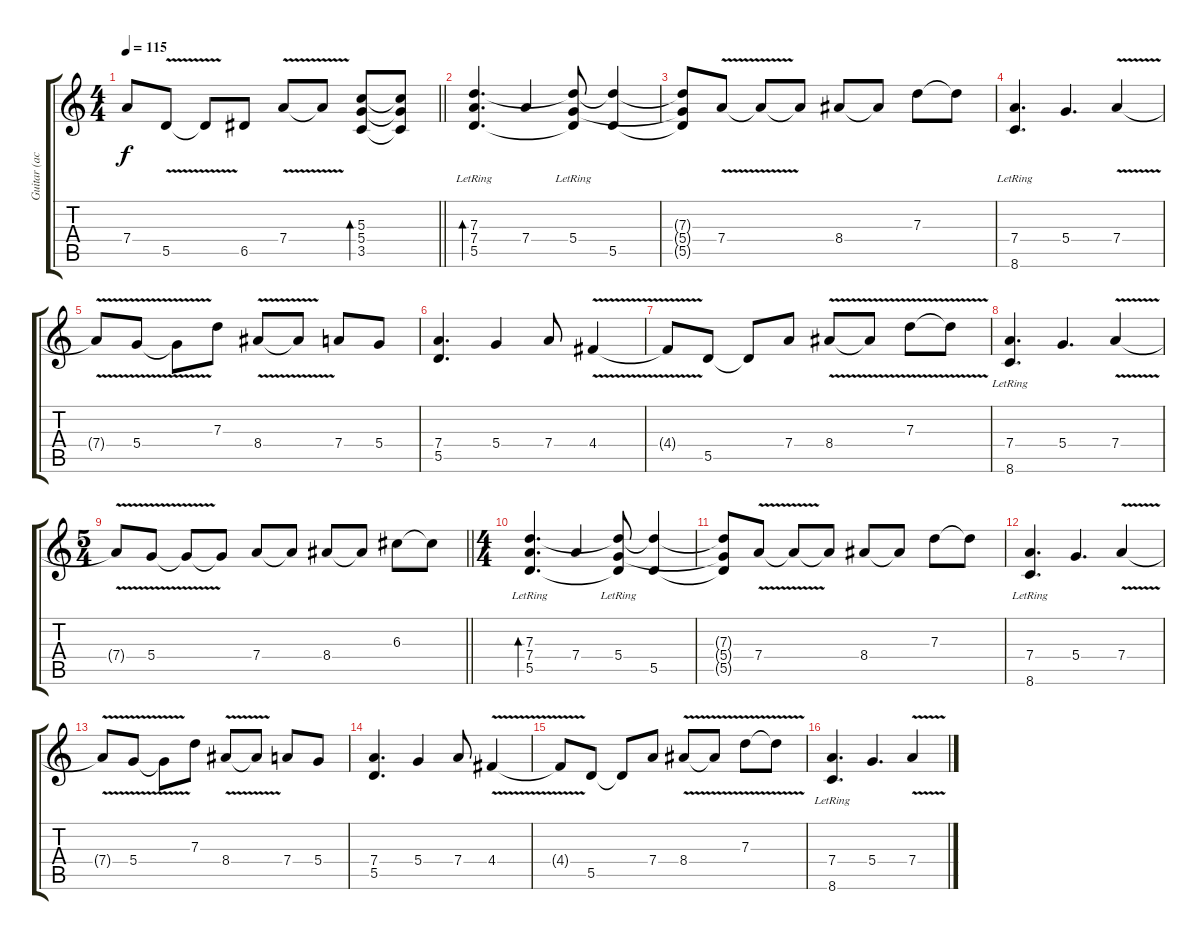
\track ("Guitar (acoustic)" "Guitar (ac") {instrument acousticguitarsteel}
\staff {score tabs}
\tuning (E4 B3 G3 D3 A2 E2) {hide}
\ts (4 4)
\tempo 115
\clef g2
\barLineRight lightlight
\ks c
7.4{t}.8{dy f} 5.5{v}.8 5.5{t}.8 6.5.8 7.4{v}.8 7.4{t}.8 (5.3 5.4 3.5).8{bd 60} (5.3{t} 5.4{t} 3.5{t}).8 |
\section ("" "")
(7.3{lr} 7.4 5.5{lr}).4{d bd 60} 7.4.4 (7.3{t} 5.4{lr} 5.5{t}).8 (7.3{t} 5.5).4 |
(7.3{t} 5.4{t} 5.5{t}).8 7.4{v}.8 7.4{t}.8 7.4{t}.8 8.4.8 8.4{t}.8 7.3.8 7.3{t}.8 |
(7.4 8.6{lr}).4{d} 5.4.4{d} 7.4{v}.4 |
7.4{t}.8 5.4{v}.8 5.4{t}.8 7.3.8 8.4{v}.8 8.4{t}.8 7.4.8 5.4.8 |
(7.4 5.5).4{d} 5.4.4 7.4.8 4.4{v}.4 |
4.4{t}.8 5.5.8 5.5{t}.8 7.4.8 8.4{v}.8 8.4{t}.8 7.3{v}.8 7.3{t}.8 |
(7.4 8.6{lr}).4{d} 5.4.4{d} 7.4{v}.4 |
\ts (5 4)
\barLineRight lightlight
7.4{t}.8 5.4{v}.8 5.4{t}.8 5.4{t}.8 7.4.8 7.4{t}.8 8.4.8 8.4{t}.8 6.3.8 6.3{t}.8 |
\ts (4 4)
\section ("" "")
(7.3{lr} 7.4 5.5{lr}).4{d bd 60} 7.4.4 (7.3{t} 5.4{lr} 5.5{t}).8 (7.3{t} 5.5).4 |
(7.3{t} 5.4{t} 5.5{t}).8 7.4{v}.8 7.4{t}.8 7.4{t}.8 8.4.8 8.4{t}.8 7.3.8 7.3{t}.8 |
(7.4 8.6{lr}).4{d} 5.4.4{d} 7.4{v}.4 |
7.4{t}.8 5.4{v}.8 5.4{t}.8 7.3.8 8.4{v}.8 8.4{t}.8 7.4.8 5.4.8 |
(7.4 5.5).4{d} 5.4.4 7.4.8 4.4{v}.4 |
4.4{t}.8 5.5.8 5.5{t}.8 7.4.8 8.4{v}.8 8.4{t}.8 7.3{v}.8 7.3{t}.8 |
(7.4 8.6{lr}).4{d} 5.4.4{d} 7.4{v}.4
